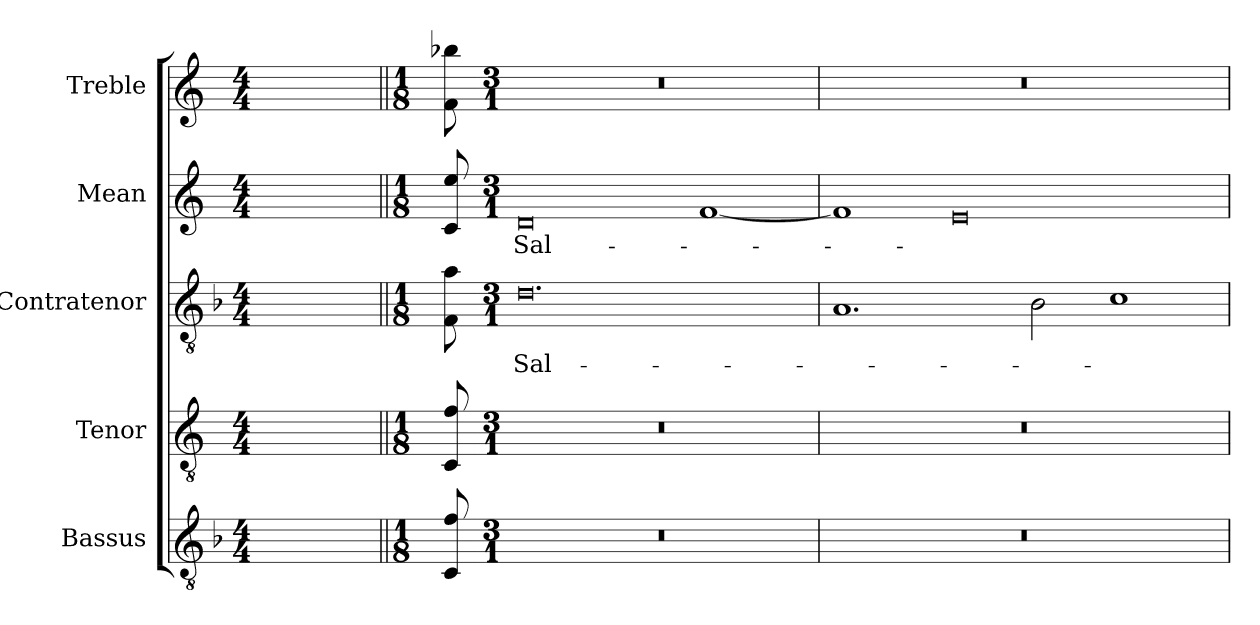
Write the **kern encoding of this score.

**kern	**kern	**kern	**text	**kern	**text	**kern
*part5	*part4	*part3	*part3	*part2	*part2	*part1
*staff5	*staff4	*staff3	*staff3	*staff2	*staff2	*staff1
*I"Bassus	*I"Tenor	*I"Contratenor	*	*I"Mean	*	*I"Treble
*I'B.	*I'T.	*I'Ct.	*	*I'M.	*	*I'Tr.
!!LO:PB:g=z
*clefGv2	*clefGv2	*clefGv2	*	*clefG2	*	*clefG2
*ITrd7c12	*ITrd7c12	*ITrd7c12	*	*	*	*
*k[b-]	*k[]	*k[b-]	*	*k[]	*	*k[]
*F:	*	*F:	*	*C:	*	*C:
*M4/4	*M4/4	*M4/4	*	*M4/4	*	*M4/4
=1	=1	=1	=1	=1	=1	=1
1ryy	1ryy	1ryy	.	1ryy	.	1ryy
=2||	=2||	=2||	=2||	=2||	=2||	=2||
*M1/8	*M1/8	*M1/8	*	*M1/8	*	*M1/8
8CCi/ 8Fi	8CCi/ 8Fi	8FFi\ 8Ai	.	8ci/ 8eei	.	8fi\ 8bb-Xi
=1-	=1-	=1-	=1-	=1-	=1-	=1-
*M3/1	*M3/1	*M3/1	*	*M3/1	*	*M3/1
!LO:N:vis=1	!LO:N:vis=1	!	!	!	!	!
!	!	!	!LO:LY:b:color=#000000	!	!	!
!	!	!	!	!	!LO:LY:b:color=#000000	!LO:N:vis=1
0.r	0.r	0.Di	Sal-	0di	Sal-	0.r
.	.	.	.	[<1fi	.	.
=2`	=2`	=2`	=2`	=2`	=2`	=2`
!LO:N:vis=1	!LO:N:vis=1	!	!	!	!	!LO:N:vis=1
0.r	0.r	1.AAi	.	1fi]	.	0.r
.	.	.	.	0ei	.	.
.	.	2BB-i\	.	.	.	.
.	.	1Ci	.	.	.	.
=`	=`	=`	=`	=`	=`	=`
*-	*-	*-	*-	*-	*-	*-
